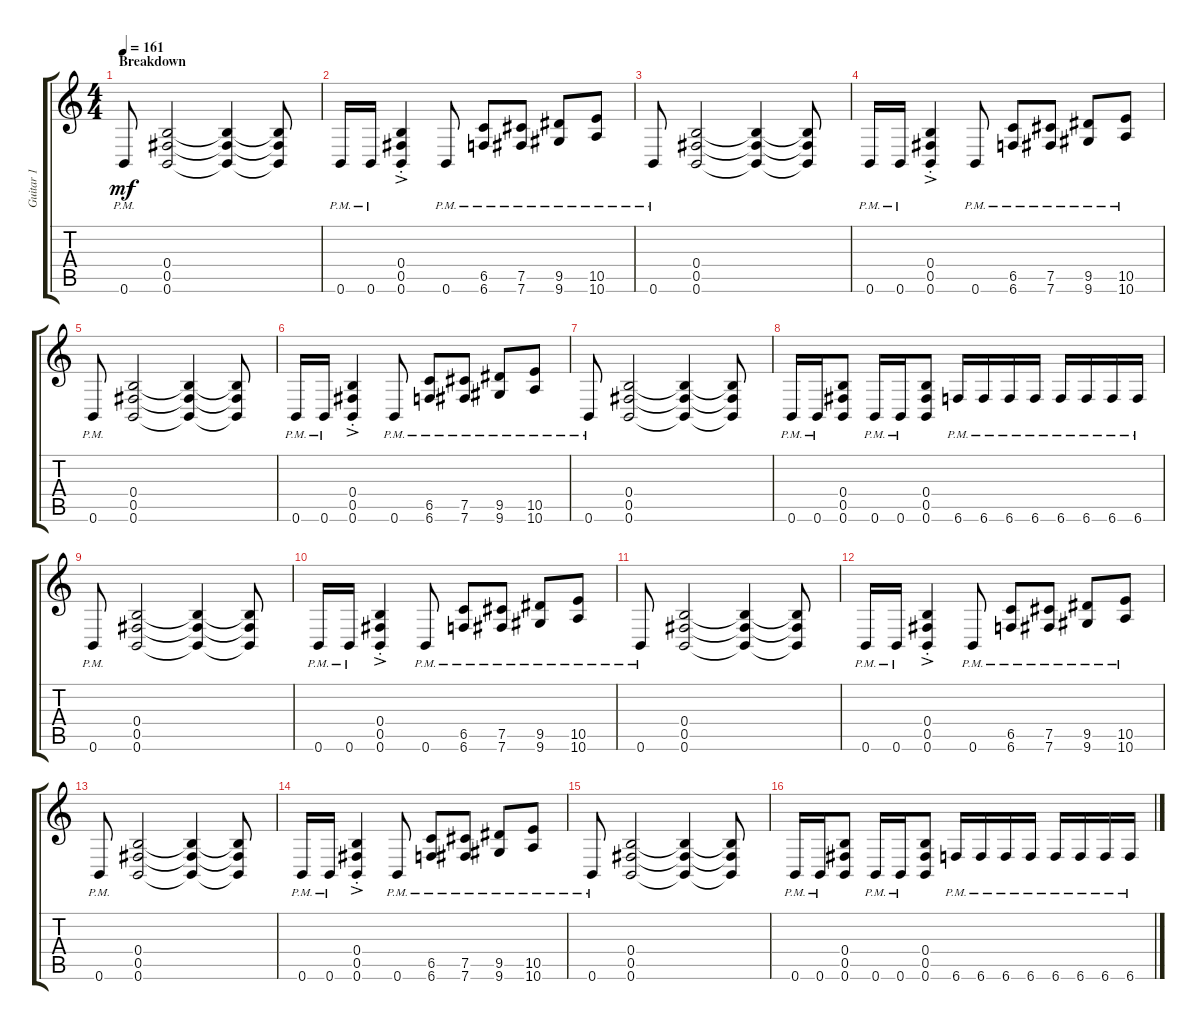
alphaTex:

\track ("Guitar 1" "Guitar 1") {instrument distortionguitar}
\staff {score tabs}
\tuning (Db4 Ab3 E3 B2 Gb2 B1) {hide}
\ts (4 4)
\section ("" "Breakdown")
\tempo 161
\clef g2
\ks c
0.6{pm}.8{dy mf} (0.4 0.5 0.6).2 (0.4{t} 0.5{t} 0.6{t}).4 (0.4{t} 0.5{t} 0.6{t}).8 |
0.6{pm}.16 0.6{pm}.16 (0.4 0.5 0.6{ac st}).4 0.6{pm}.8 (6.5{pm} 6.6{pm}).8 (7.5{pm} 7.6{pm}).8 (9.5{pm} 9.6{pm}).8 (10.5{pm} 10.6{pm}).8 |
0.6{pm}.8 (0.4 0.5 0.6).2 (0.4{t} 0.5{t} 0.6{t}).4 (0.4{t} 0.5{t} 0.6{t}).8 |
0.6{pm}.16 0.6{pm}.16 (0.4 0.5 0.6{ac st}).4 0.6{pm}.8 (6.5{pm} 6.6{pm}).8 (7.5{pm} 7.6{pm}).8 (9.5{pm} 9.6{pm}).8 (10.5{pm} 10.6{pm}).8 |
0.6{pm}.8 (0.4 0.5 0.6).2 (0.4{t} 0.5{t} 0.6{t}).4 (0.4{t} 0.5{t} 0.6{t}).8 |
0.6{pm}.16 0.6{pm}.16 (0.4 0.5 0.6{ac st}).4 0.6{pm}.8 (6.5{pm} 6.6{pm}).8 (7.5{pm} 7.6{pm}).8 (9.5{pm} 9.6{pm}).8 (10.5{pm} 10.6{pm}).8 |
0.6{pm}.8 (0.4 0.5 0.6).2 (0.4{t} 0.5{t} 0.6{t}).4 (0.4{t} 0.5{t} 0.6{t}).8 |
0.6{pm}.16 0.6{pm}.16 (0.4 0.5 0.6).8 0.6{pm}.16 0.6{pm}.16 (0.4 0.5 0.6).8 6.6{pm}.16 6.6{pm}.16 6.6{pm}.16 6.6{pm}.16 6.6{pm}.16 6.6{pm}.16 6.6{pm}.16 6.6{pm}.16 |
0.6{pm}.8 (0.4 0.5 0.6).2 (0.4{t} 0.5{t} 0.6{t}).4 (0.4{t} 0.5{t} 0.6{t}).8 |
0.6{pm}.16 0.6{pm}.16 (0.4 0.5 0.6{ac st}).4 0.6{pm}.8 (6.5{pm} 6.6{pm}).8 (7.5{pm} 7.6{pm}).8 (9.5{pm} 9.6{pm}).8 (10.5{pm} 10.6{pm}).8 |
0.6{pm}.8 (0.4 0.5 0.6).2 (0.4{t} 0.5{t} 0.6{t}).4 (0.4{t} 0.5{t} 0.6{t}).8 |
0.6{pm}.16 0.6{pm}.16 (0.4 0.5 0.6{ac st}).4 0.6{pm}.8 (6.5{pm} 6.6{pm}).8 (7.5{pm} 7.6{pm}).8 (9.5{pm} 9.6{pm}).8 (10.5{pm} 10.6{pm}).8 |
0.6{pm}.8 (0.4 0.5 0.6).2 (0.4{t} 0.5{t} 0.6{t}).4 (0.4{t} 0.5{t} 0.6{t}).8 |
0.6{pm}.16 0.6{pm}.16 (0.4 0.5 0.6{ac st}).4 0.6{pm}.8 (6.5{pm} 6.6{pm}).8 (7.5{pm} 7.6{pm}).8 (9.5{pm} 9.6{pm}).8 (10.5{pm} 10.6{pm}).8 |
0.6{pm}.8 (0.4 0.5 0.6).2 (0.4{t} 0.5{t} 0.6{t}).4 (0.4{t} 0.5{t} 0.6{t}).8 |
0.6{pm}.16 0.6{pm}.16 (0.4 0.5 0.6).8 0.6{pm}.16 0.6{pm}.16 (0.4 0.5 0.6).8 6.6{pm}.16 6.6{pm}.16 6.6{pm}.16 6.6{pm}.16 6.6{pm}.16 6.6{pm}.16 6.6{pm}.16 6.6{pm}.16
